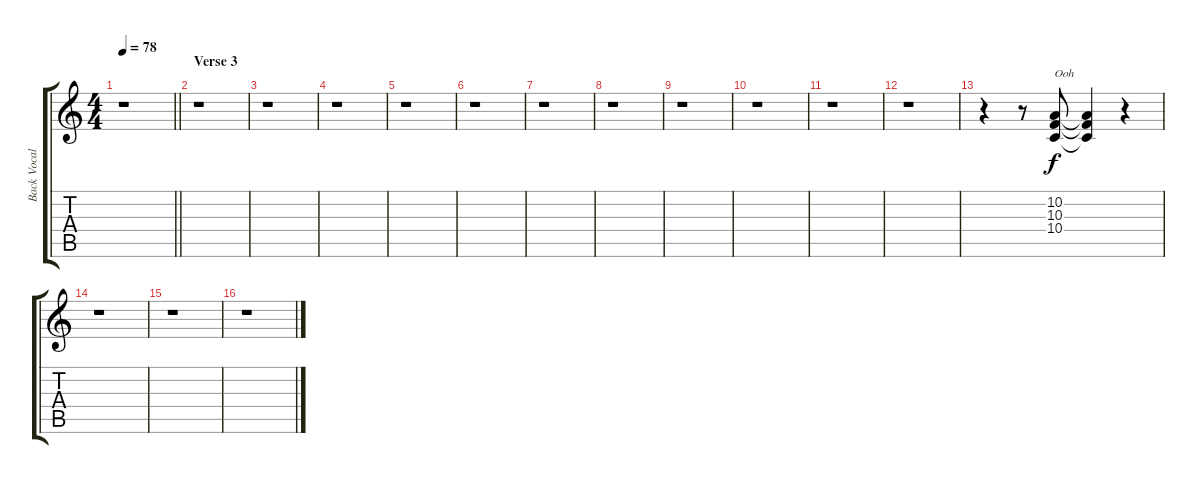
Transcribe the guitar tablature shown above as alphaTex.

\track ("Back Vocals" "Back Vocal") {instrument lead6voice}
\staff {score tabs}
\tuning (E4 B3 G3 D3 A2 E2) {hide}
\ts (4 4)
\tempo 78
\clef g2
\barLineRight lightlight
\ks c
r.1{dy f} |
\section ("" "Verse 3")
r.1 |
r.1 |
r.1 |
r.1 |
r.1 |
r.1 |
r.1 |
r.1 |
r.1 |
r.1 |
r.1 |
r.4 r.8 (10.2 10.3 10.4).8{txt "Ooh"} (10.2{t} 10.3{t} 10.4{t}).4 r.4 |
r.1 |
r.1 |
r.1
